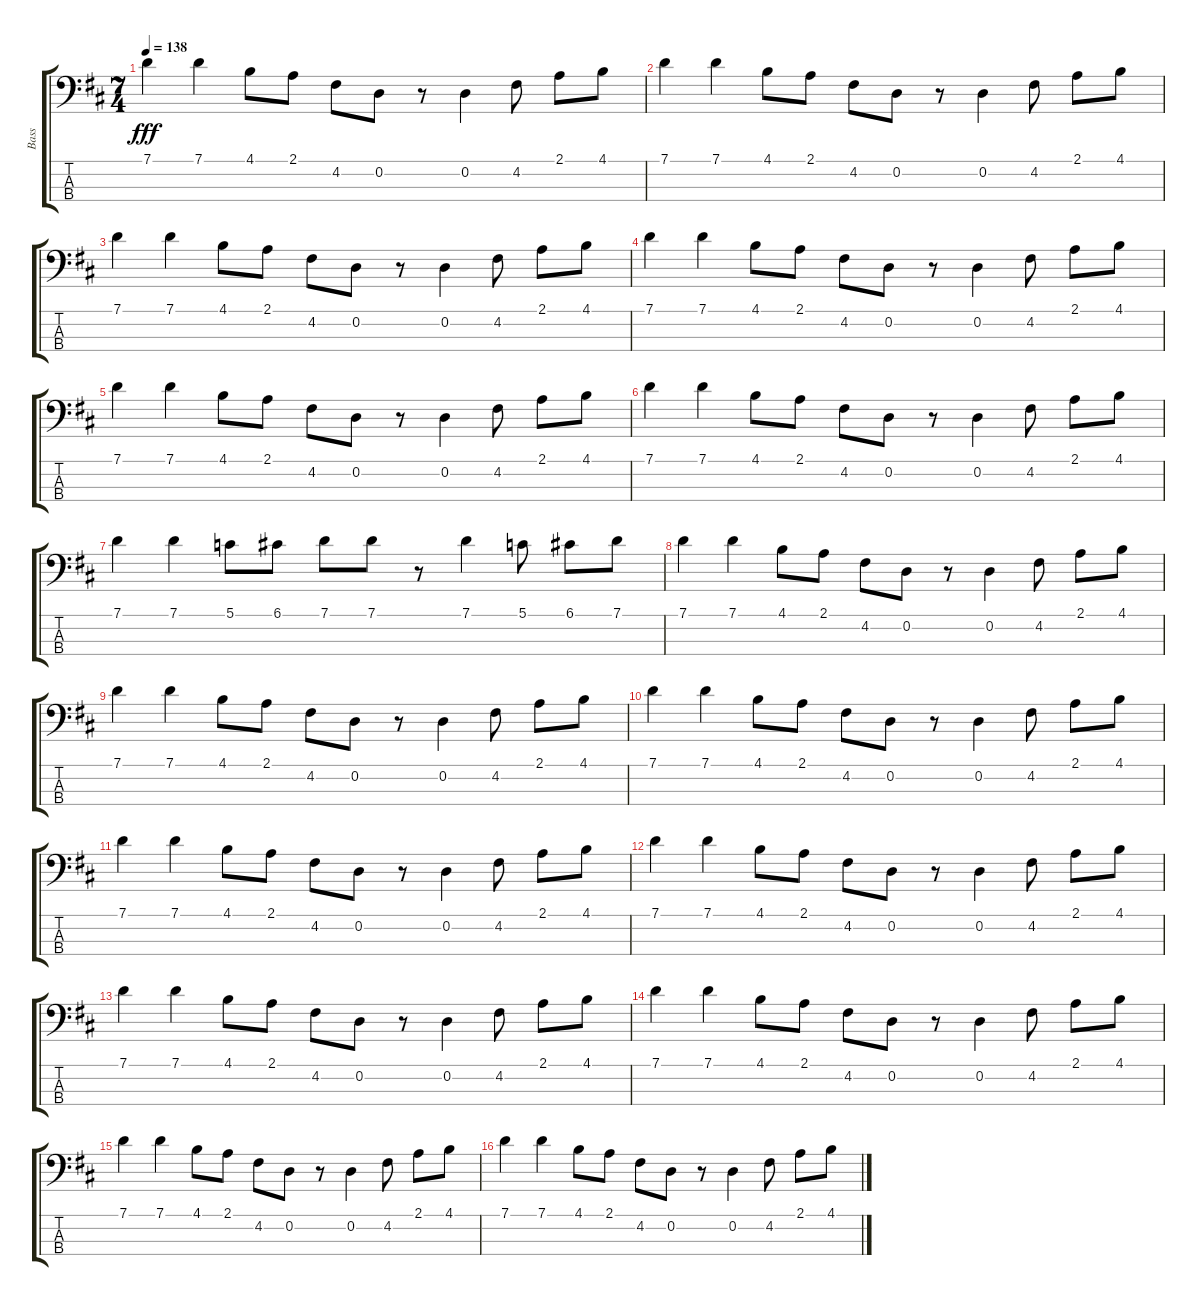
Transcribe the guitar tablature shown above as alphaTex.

\track ("Bass" "Bass") {instrument electricbassfinger}
\staff {score tabs}
\tuning (G2 D2 A1 E1) {hide}
\ts (7 4)
\tempo 138
\clef f4
\ks d
7.1.4{dy fff} 7.1.4 4.1.8 2.1.8 4.2.8 0.2.8 r.8 0.2.4 4.2.8 2.1.8 4.1.8 |
7.1.4 7.1.4 4.1.8 2.1.8 4.2.8 0.2.8 r.8 0.2.4 4.2.8 2.1.8 4.1.8 |
7.1.4 7.1.4 4.1.8 2.1.8 4.2.8 0.2.8 r.8 0.2.4 4.2.8 2.1.8 4.1.8 |
7.1.4 7.1.4 4.1.8 2.1.8 4.2.8 0.2.8 r.8 0.2.4 4.2.8 2.1.8 4.1.8 |
7.1.4 7.1.4 4.1.8 2.1.8 4.2.8 0.2.8 r.8 0.2.4 4.2.8 2.1.8 4.1.8 |
7.1.4 7.1.4 4.1.8 2.1.8 4.2.8 0.2.8 r.8 0.2.4 4.2.8 2.1.8 4.1.8 |
7.1.4 7.1.4 5.1.8 6.1.8 7.1.8 7.1.8 r.8 7.1.4 5.1.8 6.1.8 7.1.8 |
7.1.4 7.1.4 4.1.8 2.1.8 4.2.8 0.2.8 r.8 0.2.4 4.2.8 2.1.8 4.1.8 |
7.1.4 7.1.4 4.1.8 2.1.8 4.2.8 0.2.8 r.8 0.2.4 4.2.8 2.1.8 4.1.8 |
7.1.4 7.1.4 4.1.8 2.1.8 4.2.8 0.2.8 r.8 0.2.4 4.2.8 2.1.8 4.1.8 |
7.1.4 7.1.4 4.1.8 2.1.8 4.2.8 0.2.8 r.8 0.2.4 4.2.8 2.1.8 4.1.8 |
7.1.4 7.1.4 4.1.8 2.1.8 4.2.8 0.2.8 r.8 0.2.4 4.2.8 2.1.8 4.1.8 |
7.1.4 7.1.4 4.1.8 2.1.8 4.2.8 0.2.8 r.8 0.2.4 4.2.8 2.1.8 4.1.8 |
7.1.4 7.1.4 4.1.8 2.1.8 4.2.8 0.2.8 r.8 0.2.4 4.2.8 2.1.8 4.1.8 |
7.1.4 7.1.4 4.1.8 2.1.8 4.2.8 0.2.8 r.8 0.2.4 4.2.8 2.1.8 4.1.8 |
7.1.4 7.1.4 4.1.8 2.1.8 4.2.8 0.2.8 r.8 0.2.4 4.2.8 2.1.8 4.1.8
